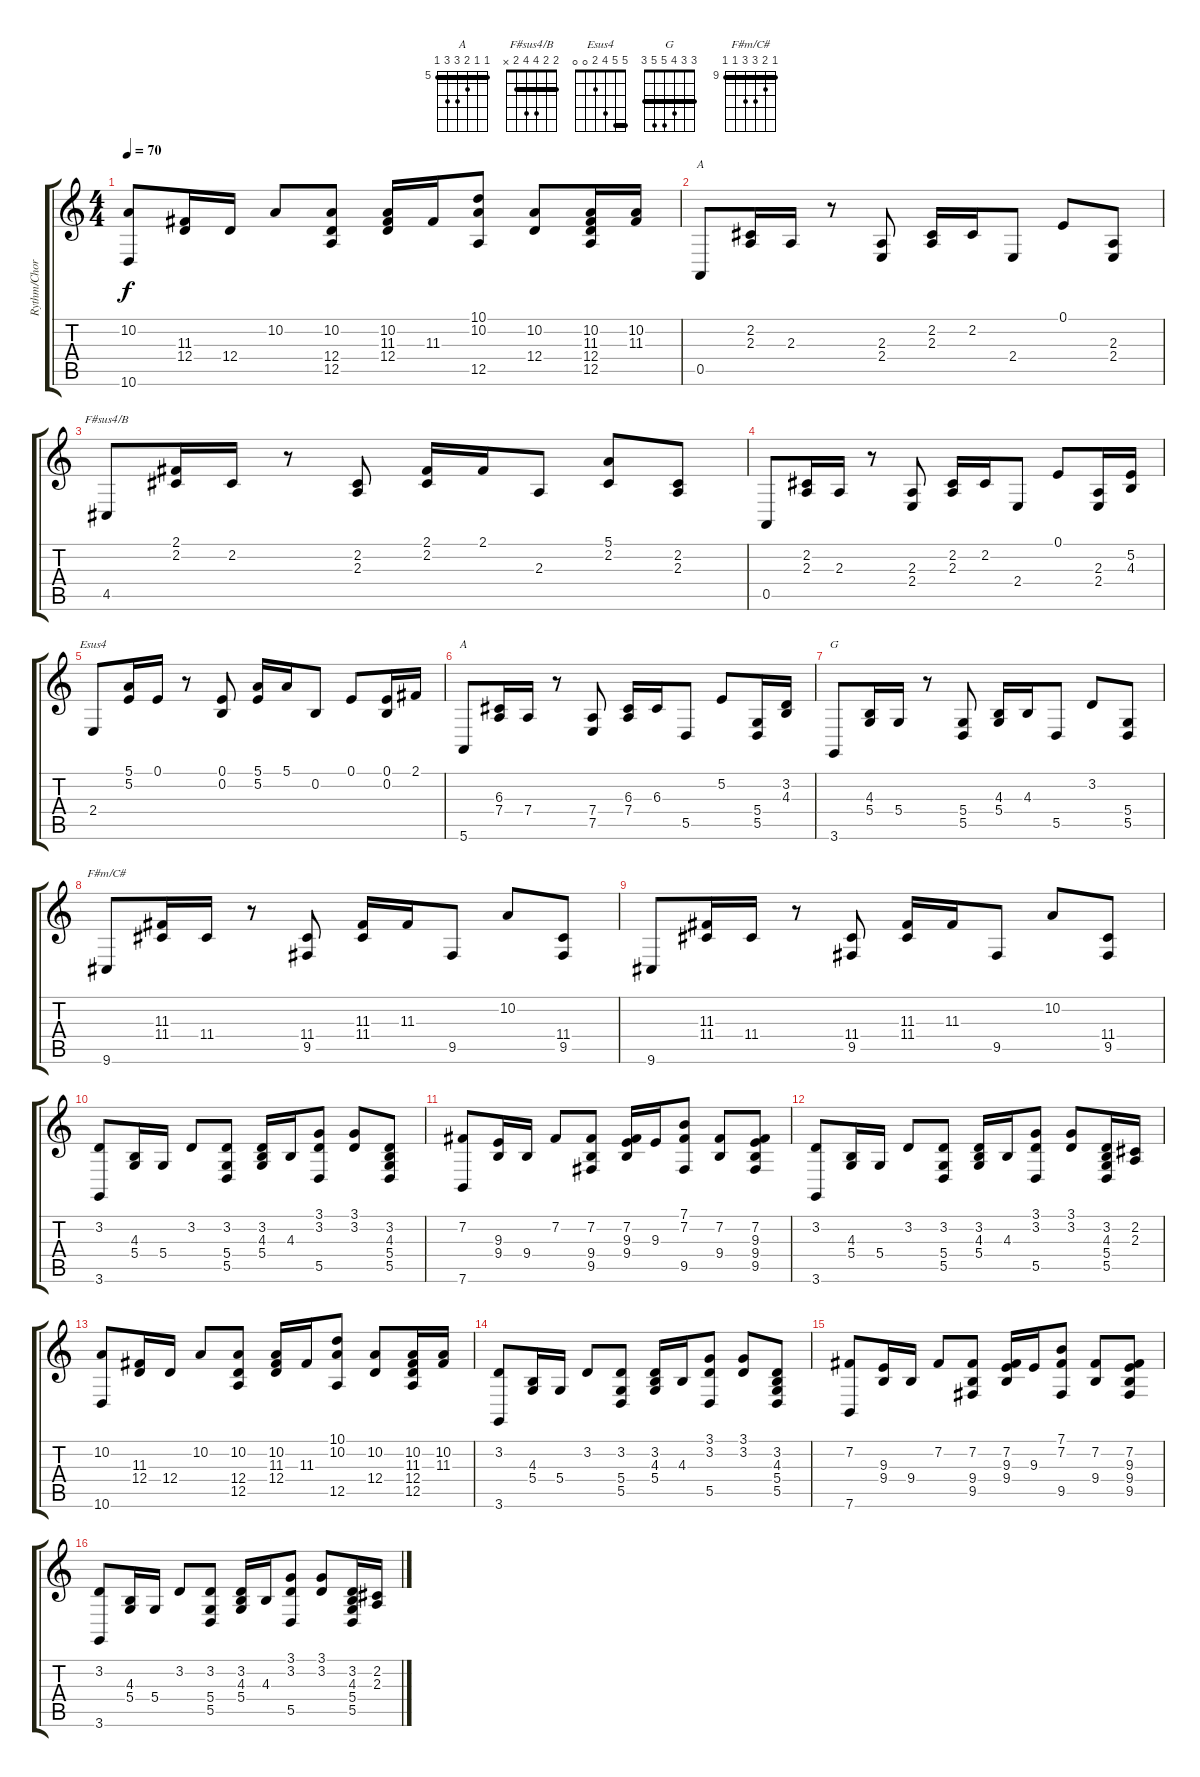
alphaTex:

\track ("Rythm/Chords" "Rythm/Chor") {instrument synthstrings2}
\staff {score tabs}
\tuning (E4 B3 G3 D3 A2 E2) {hide}
\chord ("A" 0 2 2 2 0 x)
\chord ("F#sus4/B" 2 2 4 4 2 x) {barre 2}
\chord ("Esus4" 5 5 4 2 0 0) {barre 5}
\chord ("A" 5 5 6 7 7 5) {firstfret 5 barre 5}
\chord ("G" 3 3 4 5 5 3) {barre 3}
\chord ("F#m/C#" 9 10 11 11 9 9) {firstfret 9 barre 9}
\ts (4 4)
\tempo 70
\clef g2
\ks c
(10.2 10.6).8{dy f} (11.3 12.4).16 12.4.16 10.2.8 (10.2 12.4 12.5).8 (10.2 11.3 12.4).16 11.3.16 (10.1 10.2 12.5).8 (10.2 12.4).8 (10.2 11.3 12.4 12.5).16 (10.2 11.3).16 |
0.5.8{ch "A"} (2.2 2.3).16 2.3.16 r.8 (2.3 2.4).8 (2.2 2.3).16 2.2.16 2.4.8 0.1.8 (2.3 2.4).8 |
4.5.8{ch "F#sus4/B"} (2.1 2.2).16 2.2.16 r.8 (2.2 2.3).8 (2.1 2.2).16 2.1.16 2.3.8 (5.1 2.2).8 (2.2 2.3).8 |
0.5.8 (2.2 2.3).16 2.3.16 r.8 (2.3 2.4).8 (2.2 2.3).16 2.2.16 2.4.8 0.1.8 (2.3 2.4).16 (5.2 4.3).16 |
2.4.8{ch "Esus4"} (5.1 5.2).16 0.1.16 r.8 (0.1 0.2).8 (5.1 5.2).16 5.1.16 0.2.8 0.1.8 (0.1 0.2).16 2.1.16 |
5.6.8{ch "A"} (6.3 7.4).16 7.4.16 r.8 (7.4 7.5).8 (6.3 7.4).16 6.3.16 5.5.8 5.2.8 (5.4 5.5).16 (3.2 4.3).16 |
3.6.8{ch "G"} (4.3 5.4).16 5.4.16 r.8 (5.4 5.5).8 (4.3 5.4).16 4.3.16 5.5.8 3.2.8 (5.4 5.5).8 |
9.6.8{ch "F#m/C#"} (11.3 11.4).16 11.4.16 r.8 (11.4 9.5).8 (11.3 11.4).16 11.3.16 9.5.8 10.2.8 (11.4 9.5).8 |
9.6.8 (11.3 11.4).16 11.4.16 r.8 (11.4 9.5).8 (11.3 11.4).16 11.3.16 9.5.8 10.2.8 (11.4 9.5).8 |
(3.2 3.6).8 (4.3 5.4).16 5.4.16 3.2.8 (3.2 5.4 5.5).8 (3.2 4.3 5.4).16 4.3.16 (3.1 3.2 5.5).8 (3.1 3.2).8 (3.2 4.3 5.4 5.5).8 |
(7.2 7.6).8 (9.3 9.4).16 9.4.16 7.2.8 (7.2 9.4 9.5).8 (7.2 9.3 9.4).16 9.3.16 (7.1 7.2 9.5).8 (7.2 9.4).8 (7.2 9.3 9.4 9.5).8 |
(3.2 3.6).8 (4.3 5.4).16 5.4.16 3.2.8 (3.2 5.4 5.5).8 (3.2 4.3 5.4).16 4.3.16 (3.1 3.2 5.5).8 (3.1 3.2).8 (3.2 4.3 5.4 5.5).16 (2.2 2.3).16 |
(10.2 10.6).8 (11.3 12.4).16 12.4.16 10.2.8 (10.2 12.4 12.5).8 (10.2 11.3 12.4).16 11.3.16 (10.1 10.2 12.5).8 (10.2 12.4).8 (10.2 11.3 12.4 12.5).16 (10.2 11.3).16 |
(3.2 3.6).8 (4.3 5.4).16 5.4.16 3.2.8 (3.2 5.4 5.5).8 (3.2 4.3 5.4).16 4.3.16 (3.1 3.2 5.5).8 (3.1 3.2).8 (3.2 4.3 5.4 5.5).8 |
(7.2 7.6).8 (9.3 9.4).16 9.4.16 7.2.8 (7.2 9.4 9.5).8 (7.2 9.3 9.4).16 9.3.16 (7.1 7.2 9.5).8 (7.2 9.4).8 (7.2 9.3 9.4 9.5).8 |
(3.2 3.6).8 (4.3 5.4).16 5.4.16 3.2.8 (3.2 5.4 5.5).8 (3.2 4.3 5.4).16 4.3.16 (3.1 3.2 5.5).8 (3.1 3.2).8 (3.2 4.3 5.4 5.5).16 (2.2 2.3).16
